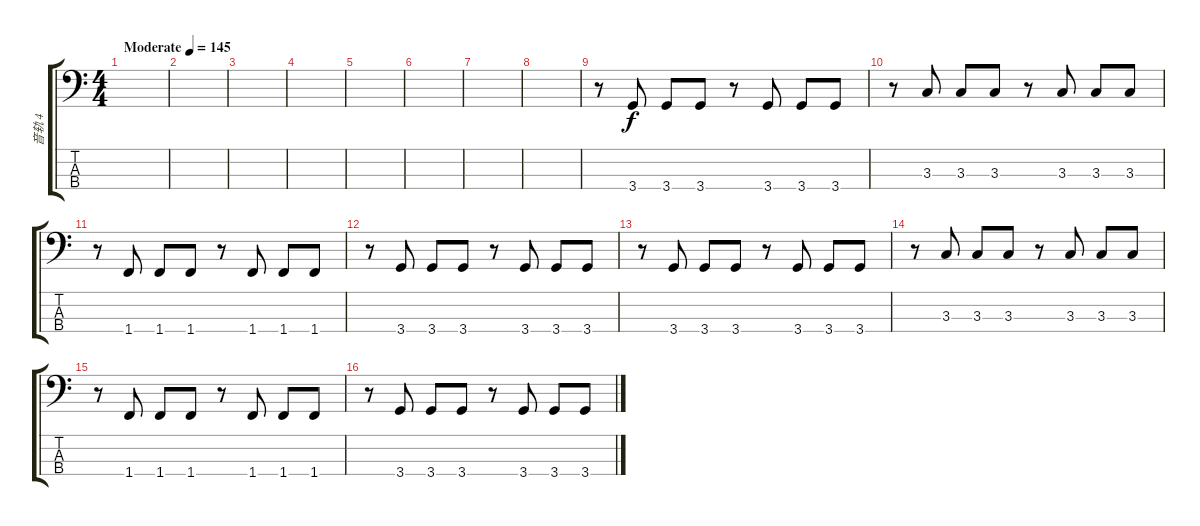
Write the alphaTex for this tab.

\track ("音轨 4" "音轨 4") {instrument electricbassfinger}
\staff {score tabs}
\tuning (G2 D2 A1 E1) {hide}
\ts (4 4)
\tempo (145 "Moderate")
\clef f4
\ks c
|
|
|
|
|
|
|
|
r.8 3.4.8 3.4.8 3.4.8 r.8 3.4.8 3.4.8 3.4.8 |
r.8 3.3.8 3.3.8 3.3.8 r.8 3.3.8 3.3.8 3.3.8 |
r.8 1.4.8 1.4.8 1.4.8 r.8 1.4.8 1.4.8 1.4.8 |
r.8 3.4.8 3.4.8 3.4.8 r.8 3.4.8 3.4.8 3.4.8 |
r.8 3.4.8 3.4.8 3.4.8 r.8 3.4.8 3.4.8 3.4.8 |
r.8 3.3.8 3.3.8 3.3.8 r.8 3.3.8 3.3.8 3.3.8 |
r.8 1.4.8 1.4.8 1.4.8 r.8 1.4.8 1.4.8 1.4.8 |
r.8 3.4.8 3.4.8 3.4.8 r.8 3.4.8 3.4.8 3.4.8
